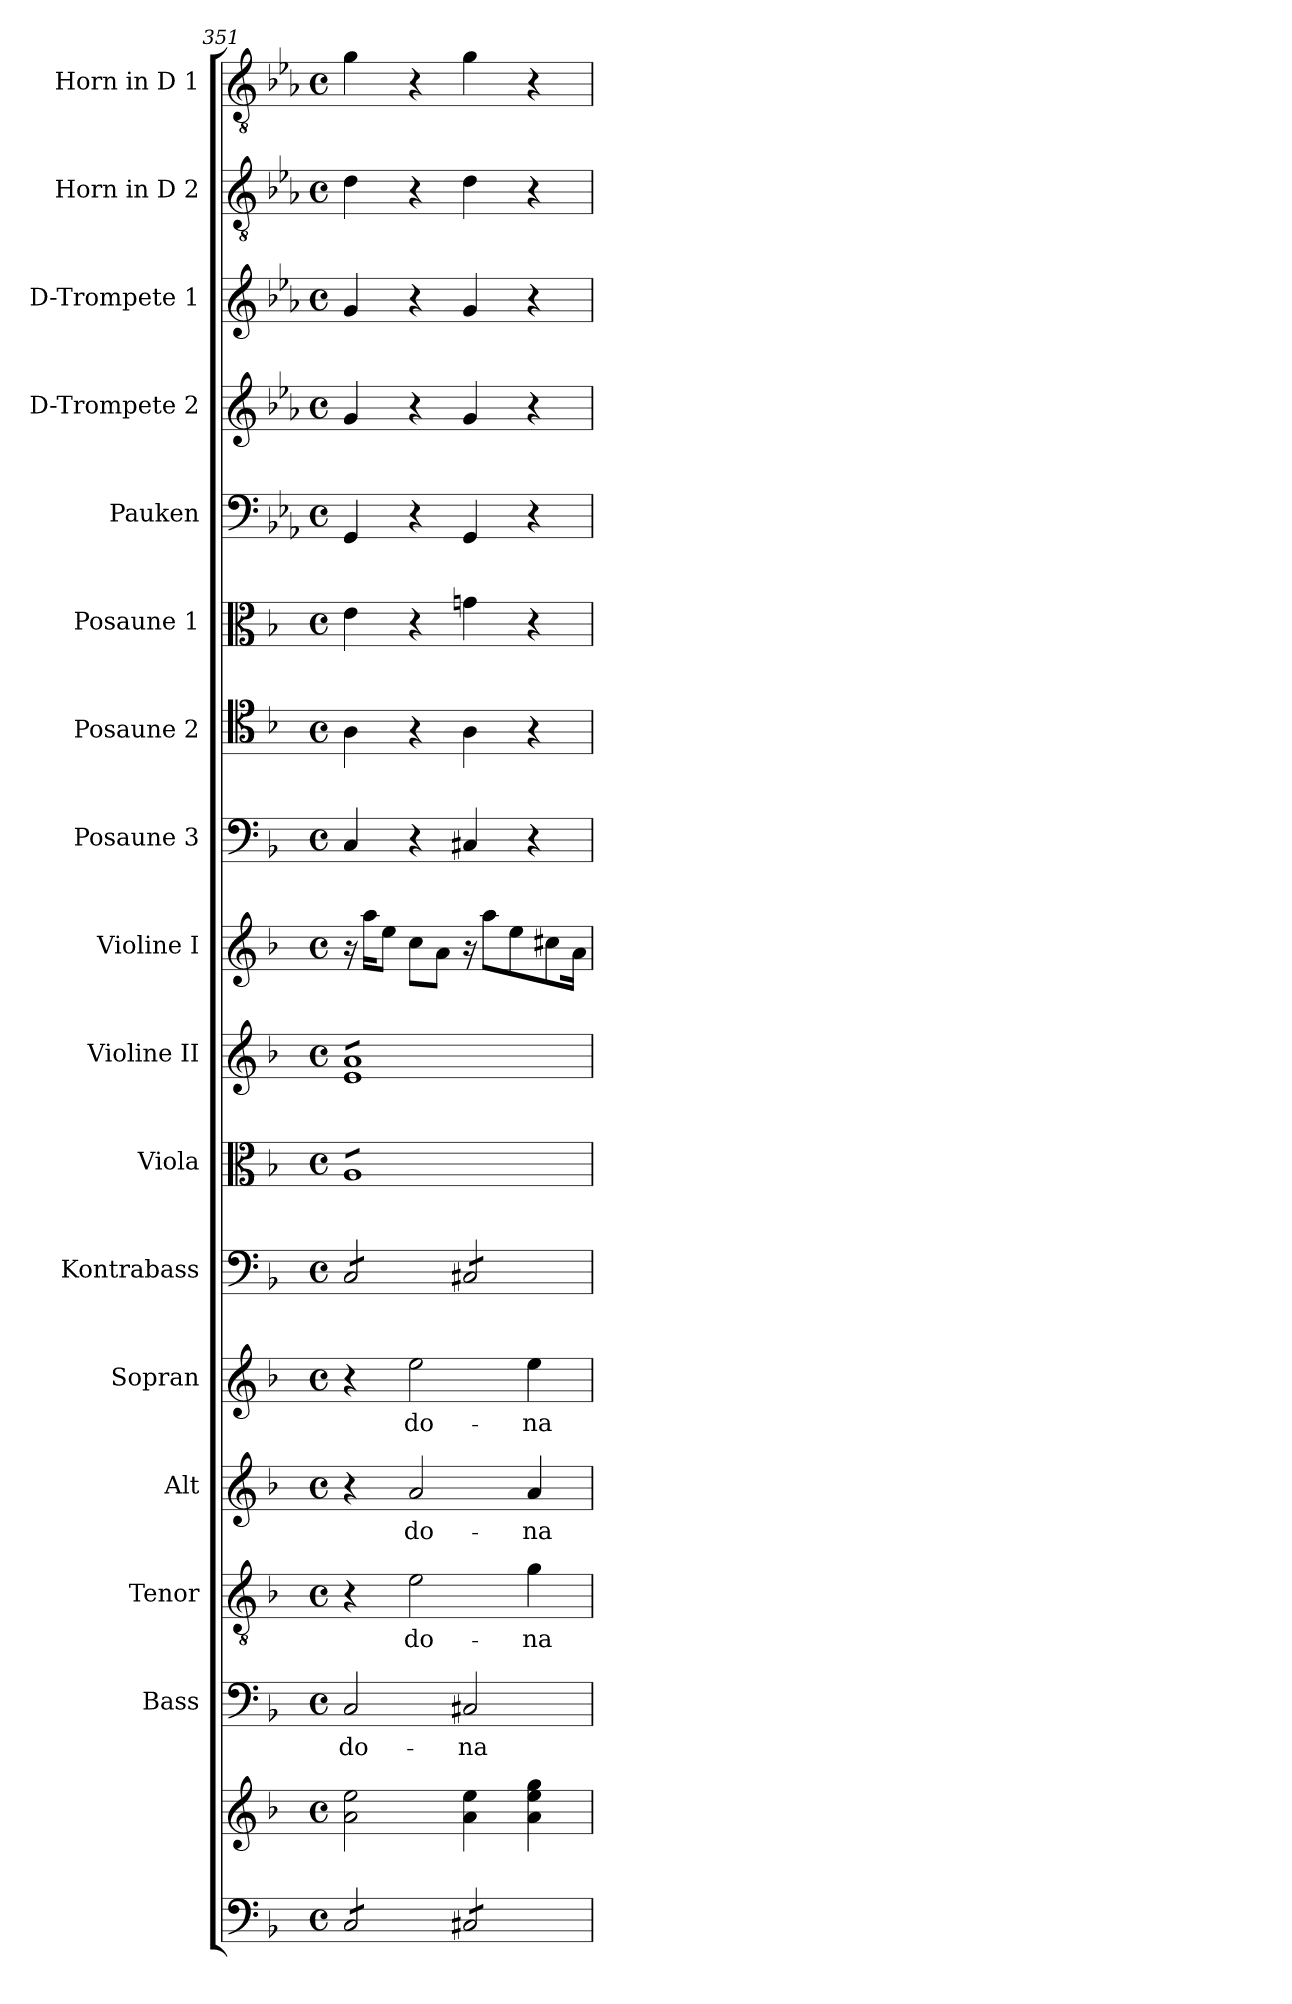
**kern	**kern	**kern	**text	**kern	**text	**kern	**text	**kern	**text	**kern	**kern	**kern	**kern	**kern	**kern	**kern	**kern	**kern	**kern	**kern	**kern
*part17	*part17	*part16	*part16	*part15	*part15	*part14	*part14	*part13	*part13	*part12	*part11	*part10	*part9	*part8	*part7	*part6	*part5	*part4	*part3	*part2	*part1
*staff18	*staff17	*staff16	*staff16	*staff15	*staff15	*staff14	*staff14	*staff13	*staff13	*staff12	*staff11	*staff10	*staff9	*staff8	*staff7	*staff6	*staff5	*staff4	*staff3	*staff2	*staff1
*	*	*I"Bass	*	*I"Tenor	*	*I"Alt	*	*I"Sopran	*	*I"Kontrabass	*I"Viola	*I"Violine II	*I"Violine I	*I"Posaune 3	*I"Posaune 2	*I"Posaune 1	*I"Pauken	*I"D-Trompete 2	*I"D-Trompete 1	*I"Horn in D 2	*I"Horn in D 1
*	*	*I'B.	*	*I'T.	*	*I'A.	*	*I'S.	*	*I'Kb.	*I'Vla.	*I'Vl. II	*I'Vl. I	*I'Pos. 3	*I'Pos. 2	*I'Pos. 1	*I'Pk.	*I'D Trp. 2	*I'D Trp. 1	*I'Hrn. 2	*I'Hrn. 1
*clefF4	*clefG2	*clefF4	*	*clefGv2	*	*clefG2	*	*clefG2	*	*clefF4	*clefC3	*clefG2	*clefG2	*clefF4	*clefC4	*clefC3	*clefF4	*clefG2	*clefG2	*clefGv2	*clefGv2
*	*	*	*	*	*	*	*	*	*	*ITrd7c12	*	*	*	*	*	*	*ITrd-1c-2	*ITrd-1c-2	*ITrd-1c-2	*ITrd-1c-2	*ITrd-1c-2
*k[b-]	*k[b-]	*k[b-]	*	*k[b-]	*	*k[b-]	*	*k[b-]	*	*k[b-]	*k[b-]	*k[b-]	*k[b-]	*k[b-]	*k[b-]	*k[b-]	*k[b-]	*k[b-]	*k[b-]	*k[b-]	*k[b-]
*F:	*F:	*F:	*	*F:	*	*F:	*	*F:	*	*F:	*F:	*F:	*F:	*F:	*F:	*F:	*F:	*F:	*F:	*F:	*F:
*M4/4	*M4/4	*M4/4	*	*M4/4	*	*M4/4	*	*M4/4	*	*M4/4	*M4/4	*M4/4	*M4/4	*M4/4	*M4/4	*M4/4	*M4/4	*M4/4	*M4/4	*M4/4	*M4/4
*met(c)	*met(c)	*met(c)	*	*met(c)	*	*met(c)	*	*met(c)	*	*met(c)	*met(c)	*met(c)	*met(c)	*met(c)	*met(c)	*met(c)	*met(c)	*met(c)	*met(c)	*met(c)	*met(c)
=351	=351	=351	=351	=351	=351	=351	=351	=351	=351	=351	=351	=351	=351	=351	=351	=351	=351	=351	=351	=351	=351
!	!	!	!LO:LY:b	!	!	!	!	!	!	!	!	!	!	!	!	!	!	!	!	!	!
*tremolo	*	*	*	*	*	*	*	*	*	*	*	*	*	*	*	*	*	*	*	*	*
*	*	*	*	*	*	*	*	*	*	*tremolo	*	*	*	*	*	*	*	*	*	*	*
*	*	*	*	*	*	*	*	*	*	*	*tremolo	*	*	*	*	*	*	*	*	*	*
*	*	*	*	*	*	*	*	*	*	*	*	*tremolo	*	*	*	*	*	*	*	*	*
8C/L	2a\ 2ee\	2C/	do-	4r	.	4r	.	4r	.	8CC/L	8AL	8e 8aL	16r	4C/	4A\	4e\	4AA/	4a/	4a/	4e\	4a\
.	.	.	.	.	.	.	.	.	.	.	.	.	16aa\KL	.	.	.	.	.	.	.	.
8C/	.	.	.	.	.	.	.	.	.	8CC/	8A	8e 8a	8ee\J	.	.	.	.	.	.	.	.
!	!	!	!	!	!LO:LY:b	!	!LO:LY:b	!	!LO:LY:b	!	!	!	!	!	!	!	!	!	!	!	!
8C/	.	.	.	2e\	do-	2a/	do-	2ee\	do-	8CC/	8A	8e 8a	8cc\L	4r	4r	4r	4r	4r	4r	4r	4r
8C/J	.	.	.	.	.	.	.	.	.	8CC/J	8A	8e 8a	8a\J	.	.	.	.	.	.	.	.
!	!	!	!LO:LY:b	!	!	!	!	!	!	!	!	!	!	!	!	!	!	!	!	!	!
8C#X/L	4a\ 4ee\	2C#X/	-na	.	.	.	.	.	.	8CC#X/L	8A	8e 8a	16r	4C#X/	4A\	4gn\	4AA/	4a/	4a/	4e\	4a\
.	.	.	.	.	.	.	.	.	.	.	.	.	8aa\L	.	.	.	.	.	.	.	.
8C#X/	.	.	.	.	.	.	.	.	.	8CC#X/	8A	8e 8a	.	.	.	.	.	.	.	.	.
.	.	.	.	.	.	.	.	.	.	.	.	.	8ee\	.	.	.	.	.	.	.	.
!	!	!	!	!	!LO:LY:b	!	!LO:LY:b	!	!LO:LY:b	!	!	!	!	!	!	!	!	!	!	!	!
8C#X/	4a\ 4ee\ 4gg\	.	.	4g\	-na	4a/	-na	4ee\	-na	8CC#X/	8A	8e 8a	.	4r	4r	4r	4r	4r	4r	4r	4r
.	.	.	.	.	.	.	.	.	.	.	.	.	8cc#X\	.	.	.	.	.	.	.	.
8C#X/J	.	.	.	.	.	.	.	.	.	8CC#X/J	8AJ	8e 8aJ	.	.	.	.	.	.	.	.	.
*	*	*	*	*	*	*	*	*	*	*	*	*Xtremolo	*	*	*	*	*	*	*	*	*
*	*	*	*	*	*	*	*	*	*	*	*Xtremolo	*	*	*	*	*	*	*	*	*	*
*	*	*	*	*	*	*	*	*	*	*Xtremolo	*	*	*	*	*	*	*	*	*	*	*
*Xtremolo	*	*	*	*	*	*	*	*	*	*	*	*	*	*	*	*	*	*	*	*	*
.	.	.	.	.	.	.	.	.	.	.	.	.	16a\Jk	.	.	.	.	.	.	.	.
=	=	=	=	=	=	=	=	=	=	=	=	=	=	=	=	=	=	=	=	=	=
*-	*-	*-	*-	*-	*-	*-	*-	*-	*-	*-	*-	*-	*-	*-	*-	*-	*-	*-	*-	*-	*-
